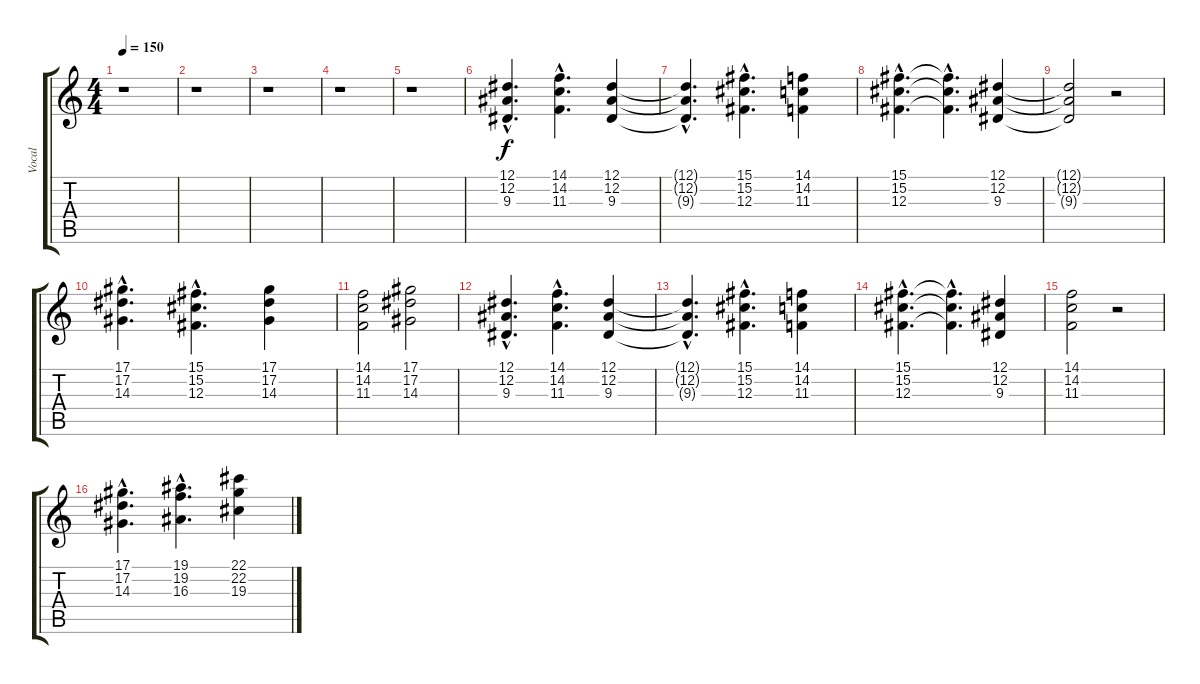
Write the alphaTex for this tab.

\track ("Vocal" "Vocal") {instrument violin}
\staff {score tabs}
\tuning (Eb4 Bb3 Gb3 Db3 Ab2 Eb2) {hide}
\ts (4 4)
\tempo 150
\clef g2
\ks c
r.1{dy f} |
r.1 |
r.1 |
r.1 |
r.1 |
(12.1{hac} 12.2{hac} 9.3{hac}).4{d} (14.1{hac} 14.2{hac} 11.3{hac}).4{d} (12.1 12.2 9.3).4 |
(12.1{hac t} 12.2{hac t} 9.3{hac t}).4{d} (15.1{hac} 15.2{hac} 12.3{hac}).4{d} (14.1 14.2 11.3).4 |
(15.1{hac} 15.2{hac} 12.3{hac}).4{d} (15.1{hac t} 15.2{hac t} 12.3{hac t}).4{d} (12.1 12.2 9.3).4 |
(12.1{t} 12.2{t} 9.3{t}).2 r.2 |
(17.1{hac} 17.2{hac} 14.3{hac}).4{d} (15.1{hac} 15.2{hac} 12.3{hac}).4{d} (17.1 17.2 14.3).4 |
(14.1 14.2 11.3).2 (17.1 17.2 14.3).2 |
(12.1{hac} 12.2{hac} 9.3{hac}).4{d} (14.1{hac} 14.2{hac} 11.3{hac}).4{d} (12.1 12.2 9.3).4 |
(12.1{hac t} 12.2{hac t} 9.3{hac t}).4{d} (15.1{hac} 15.2{hac} 12.3{hac}).4{d} (14.1 14.2 11.3).4 |
(15.1{hac} 15.2{hac} 12.3{hac}).4{d} (15.1{hac t} 15.2{hac t} 12.3{hac t}).4{d} (12.1 12.2 9.3).4 |
(14.1 14.2 11.3).2 r.2 |
(17.1{hac} 17.2{hac} 14.3{hac}).4{d} (19.1{hac} 19.2{hac} 16.3{hac}).4{d} (22.1 22.2 19.3).4
